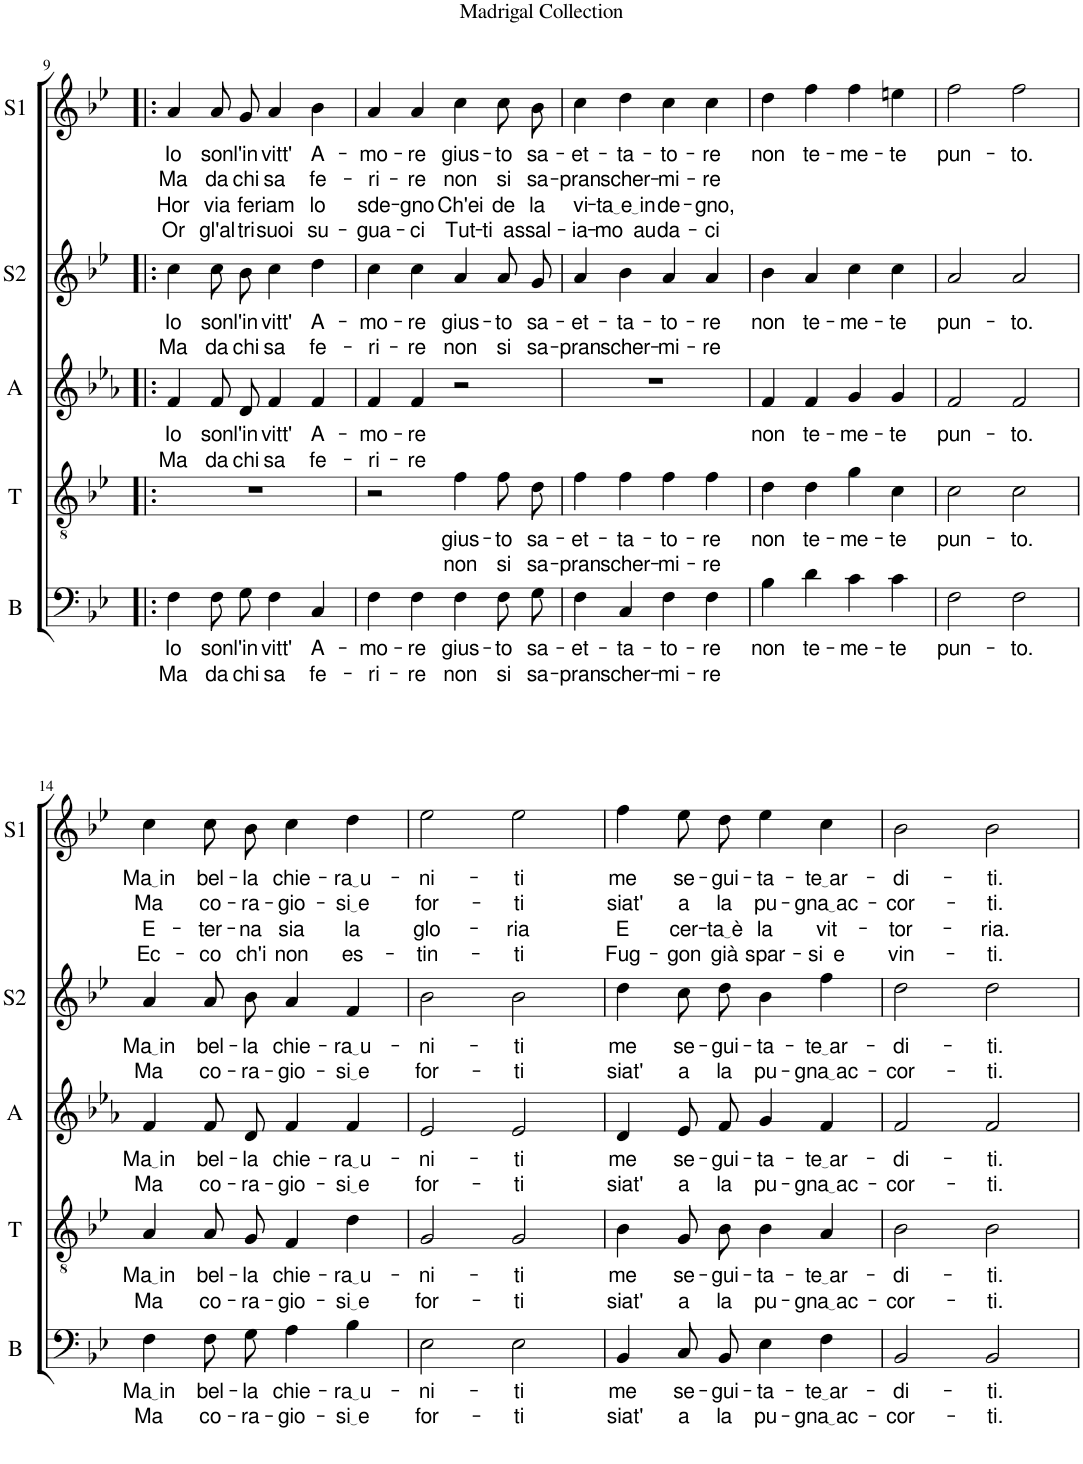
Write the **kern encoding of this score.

**kern	**text	**text	**kern	**text	**text	**kern	**text	**text	**kern	**text	**text	**kern	**text	**text	**text	**text
*part5	*part5	*part5	*part4	*part4	*part4	*part3	*part3	*part3	*part2	*part2	*part2	*part1	*part1	*part1	*part1	*part1
*staff5	*staff5	*staff5	*staff4	*staff4	*staff4	*staff3	*staff3	*staff3	*staff2	*staff2	*staff2	*staff1	*staff1	*staff1	*staff1	*staff1
*I"Basso	*	*	*I"Tenore	*	*	*I"Alto	*	*	*I"Quinto (S2)	*	*	*I"Canto  (S1)	*	*	*	*
*I'B	*	*	*I'T	*	*	*I'A	*	*	*I'S2	*	*	*I'S1	*	*	*	*
!!LO:PB:g=z
*clefF4	*	*	*clefGv2	*	*	*clefG2	*	*	*clefG2	*	*	*clefG2	*	*	*	*
*Trd12c21	*	*	*Trd8c14	*	*	*Trd5c9	*	*	*Trd1c2	*	*	*Trd1c2	*	*	*	*
*k[b-e-]	*	*	*k[b-e-]	*	*	*k[b-e-a-]	*	*	*k[b-e-]	*	*	*k[b-e-]	*	*	*	*
*M2/2	*	*	*M2/2	*	*	*M2/2	*	*	*M2/2	*	*	*M2/2	*	*	*	*
*met(c|)	*	*	*met(c|)	*	*	*met(c|)	*	*	*met(c|)	*	*	*met(c|)	*	*	*	*
=9!|:	=9!|:	=9!|:	=9!|:	=9!|:	=9!|:	=9!|:	=9!|:	=9!|:	=9!|:	=9!|:	=9!|:	=9!|:	=9!|:	=9!|:	=9!|:	=9!|:
!	!LO:LY:b	!LO:LY:b	!	!	!	!	!LO:LY:b	!LO:LY:b	!	!LO:LY:b	!LO:LY:b	!	!LO:LY:b	!LO:LY:b	!LO:LY:b	!LO:LY:b
4F\	Io	Ma	1r	.	.	4f/	Io	Ma	4cc\	Io	Ma	4a/	Io	Ma	Hor	Or
!	!LO:LY:b	!LO:LY:b	!	!	!	!	!LO:LY:b	!LO:LY:b	!	!LO:LY:b	!LO:LY:b	!	!LO:LY:b	!LO:LY:b	!LO:LY:b	!LO:LY:b
8F\L	son	da	.	.	.	8f/L	son	da	8cc\L	son	da	8a/L	son	da	via	gl'al-
!	!LO:LY:b	!LO:LY:b	!	!	!	!	!LO:LY:b	!LO:LY:b	!	!LO:LY:b	!LO:LY:b	!	!LO:LY:b	!LO:LY:b	!LO:LY:b	!LO:LY:b
8G\J	l'in-	chi	.	.	.	8d/J	l'in-	chi	8b-\J	l'in-	chi	8g/J	l'in-	chi	fe-	-tri
!	!LO:LY:b	!LO:LY:b	!	!	!	!	!LO:LY:b	!LO:LY:b	!	!LO:LY:b	!LO:LY:b	!	!LO:LY:b	!LO:LY:b	!LO:LY:b	!LO:LY:b
4F\	-vitt'	sa	.	.	.	4f/	-vitt'	sa	4cc\	-vitt'	sa	4a/	-vitt'	sa	riam	suoi
!	!LO:LY:b	!LO:LY:b	!	!	!	!	!LO:LY:b	!LO:LY:b	!	!LO:LY:b	!LO:LY:b	!	!LO:LY:b	!LO:LY:b	!LO:LY:b	!LO:LY:b
4C/	A-	fe-	.	.	.	4f/	A-	fe-	4dd\	A-	fe-	4b-\	A-	fe-	-lo	su-
=10	=10	=10	=10	=10	=10	=10	=10	=10	=10	=10	=10	=10	=10	=10	=10	=10
!	!LO:LY:b	!LO:LY:b	!	!	!	!	!LO:LY:b	!LO:LY:b	!	!LO:LY:b	!LO:LY:b	!	!LO:LY:b	!LO:LY:b	!LO:LY:b	!LO:LY:b
4F\	-mo-	-ri-	2r	.	.	4f/	-mo-	-ri-	4cc\	-mo-	-ri-	4a/	-mo-	-ri-	-sde-	-gua-
!	!LO:LY:b	!LO:LY:b	!	!	!	!	!LO:LY:b	!LO:LY:b	!	!LO:LY:b	!LO:LY:b	!	!LO:LY:b	!LO:LY:b	!LO:LY:b	!LO:LY:b
4F\	-re	-re	.	.	.	4f/	-re	-re	4cc\	-re	-re	4a/	-re	-re	gno	ci
!	!LO:LY:b	!LO:LY:b	!	!LO:LY:b	!LO:LY:b	!	!	!	!	!LO:LY:b	!LO:LY:b	!	!LO:LY:b	!LO:LY:b	!LO:LY:b	!LO:LY:b
4F\	gius-	non	4f\	gius-	non	2r	.	.	4a/	gius-	non	4cc\	gius-	non	Ch'ei	Tut-
!	!LO:LY:b	!LO:LY:b	!	!LO:LY:b	!LO:LY:b	!	!	!	!	!LO:LY:b	!LO:LY:b	!	!LO:LY:b	!LO:LY:b	!LO:LY:b	!LO:LY:b
8F\L	-to	si	8f\L	-to	si	.	.	.	8a/L	-to	si	8cc\L	-to	si	de	ti as-
!	!LO:LY:b	!LO:LY:b	!	!LO:LY:b	!LO:LY:b	!	!	!	!	!LO:LY:b	!LO:LY:b	!	!LO:LY:b	!LO:LY:b	!LO:LY:b	!LO:LY:b
8G\J	sa-	sa-	8d\J	sa-	sa-	.	.	.	8g/J	sa-	sa-	8b-\J	sa-	sa-	-la	sal-
=11	=11	=11	=11	=11	=11	=11	=11	=11	=11	=11	=11	=11	=11	=11	=11	=11
!	!LO:LY:b	!LO:LY:b	!	!LO:LY:b	!LO:LY:b	!	!	!	!	!LO:LY:b	!LO:LY:b	!	!LO:LY:b	!LO:LY:b	!LO:LY:b	!LO:LY:b
4F\	-et-	-pran	4f\	-et-	-pran	1r	.	.	4a/	-et-	-pran	4cc\	-et-	-pran	vi-	-ia-
!	!LO:LY:b	!LO:LY:b	!	!LO:LY:b	!LO:LY:b	!	!	!	!	!LO:LY:b	!LO:LY:b	!	!LO:LY:b	!LO:LY:b	!LO:LY:b	!LO:LY:b
4C/	-ta-	scher-	4f\	-ta-	scher-	.	.	.	4b-\	-ta-	scher-	4dd\	-ta-	scher-	ta e in	mo au-
!	!LO:LY:b	!LO:LY:b	!	!LO:LY:b	!LO:LY:b	!	!	!	!	!LO:LY:b	!LO:LY:b	!	!LO:LY:b	!LO:LY:b	!LO:LY:b	!LO:LY:b
4F\	-to-	-mi-	4f\	-to-	-mi-	.	.	.	4a/	-to-	-mi-	4cc\	-to-	-mi-	de-	-da-
!	!LO:LY:b	!LO:LY:b	!	!LO:LY:b	!LO:LY:b	!	!	!	!	!LO:LY:b	!LO:LY:b	!	!LO:LY:b	!LO:LY:b	!LO:LY:b	!LO:LY:b
4F\	-re	-re	4f\	-re	-re	.	.	.	4a/	-re	-re	4cc\	-re	-re	gno,	ci
=12	=12	=12	=12	=12	=12	=12	=12	=12	=12	=12	=12	=12	=12	=12	=12	=12
!	!LO:LY:b	!	!	!LO:LY:b	!	!	!LO:LY:b	!	!	!LO:LY:b	!	!	!LO:LY:b	!	!	!
4B-\	non	.	4d\	non	.	4f/	non	.	4b-\	non	.	4dd\	non	.	.	.
!	!LO:LY:b	!	!	!LO:LY:b	!	!	!LO:LY:b	!	!	!LO:LY:b	!	!	!LO:LY:b	!	!	!
4d\	te-	.	4d\	te-	.	4f/	te-	.	4a/	te-	.	4ff\	te-	.	.	.
!	!LO:LY:b	!	!	!LO:LY:b	!	!	!LO:LY:b	!	!	!LO:LY:b	!	!	!LO:LY:b	!	!	!
4c\	-me-	.	4g\	-me-	.	4g/	-me-	.	4cc\	-me-	.	4ff\	-me-	.	.	.
!	!LO:LY:b	!	!	!LO:LY:b	!	!	!LO:LY:b	!	!	!LO:LY:b	!	!	!LO:LY:b	!	!	!
4c\	-te	.	4c\	-te	.	4g/	-te	.	4cc\	-te	.	4een\	-te	.	.	.
=13	=13	=13	=13	=13	=13	=13	=13	=13	=13	=13	=13	=13	=13	=13	=13	=13
!	!LO:LY:b	!	!	!LO:LY:b	!	!	!LO:LY:b	!	!	!LO:LY:b	!	!	!LO:LY:b	!	!	!
2F\	pun-	.	2c\	pun-	.	2f/	pun-	.	2a/	pun-	.	2ff\	pun-	.	.	.
!	!LO:LY:b	!	!	!LO:LY:b	!	!	!LO:LY:b	!	!	!LO:LY:b	!	!	!LO:LY:b	!	!	!
2F\	-to.	.	2c\	-to.	.	2f/	-to.	.	2a/	-to.	.	2ff\	-to.	.	.	.
!!LO:LB:g=z
=14	=14	=14	=14	=14	=14	=14	=14	=14	=14	=14	=14	=14	=14	=14	=14	=14
!	!LO:LY:b	!LO:LY:b	!	!LO:LY:b	!LO:LY:b	!	!LO:LY:b	!LO:LY:b	!	!LO:LY:b	!LO:LY:b	!	!LO:LY:b	!LO:LY:b	!LO:LY:b	!LO:LY:b
4F\	Ma in	Ma	4A/	Ma in	Ma	4f/	Ma in	Ma	4a/	Ma in	Ma	4cc\	Ma in	Ma	E-	-Ec-
!	!LO:LY:b	!LO:LY:b	!	!LO:LY:b	!LO:LY:b	!	!LO:LY:b	!LO:LY:b	!	!LO:LY:b	!LO:LY:b	!	!LO:LY:b	!LO:LY:b	!LO:LY:b	!LO:LY:b
8F\L	bel-	co-	8A/L	bel-	co-	8f/L	bel-	co-	8a/L	bel-	co-	8cc\L	bel-	co-	-ter-	-co
!	!LO:LY:b	!LO:LY:b	!	!LO:LY:b	!LO:LY:b	!	!LO:LY:b	!LO:LY:b	!	!LO:LY:b	!LO:LY:b	!	!LO:LY:b	!LO:LY:b	!LO:LY:b	!LO:LY:b
8G\J	-la	-ra-	8G/J	-la	-ra-	8d/J	-la	-ra-	8b-/J	-la	-ra-	8b-\J	-la	-ra-	-na	ch'i
!	!LO:LY:b	!LO:LY:b	!	!LO:LY:b	!LO:LY:b	!	!LO:LY:b	!LO:LY:b	!	!LO:LY:b	!LO:LY:b	!	!LO:LY:b	!LO:LY:b	!LO:LY:b	!LO:LY:b
4A\	chie-	-gio-	4F/	chie-	-gio-	4f/	chie-	-gio-	4a/	chie-	-gio-	4cc\	chie-	-gio-	-sia	non
!	!LO:LY:b	!LO:LY:b	!	!LO:LY:b	!LO:LY:b	!	!LO:LY:b	!LO:LY:b	!	!LO:LY:b	!LO:LY:b	!	!LO:LY:b	!LO:LY:b	!LO:LY:b	!LO:LY:b
4B-\	ra u	si e	4d\	ra u	si e	4f/	ra u	si e	4f/	ra u	si e	4dd\	ra u	si e	la	es-
=15	=15	=15	=15	=15	=15	=15	=15	=15	=15	=15	=15	=15	=15	=15	=15	=15
!	!LO:LY:b	!LO:LY:b	!	!LO:LY:b	!LO:LY:b	!	!LO:LY:b	!LO:LY:b	!	!LO:LY:b	!LO:LY:b	!	!LO:LY:b	!LO:LY:b	!LO:LY:b	!LO:LY:b
2E-\	-ni-	for-	2G/	-ni-	for-	2e-/	-ni-	for-	2b-\	-ni-	for-	2ee-\	-ni-	for-	-glo-	-tin-
!	!LO:LY:b	!LO:LY:b	!	!LO:LY:b	!LO:LY:b	!	!LO:LY:b	!LO:LY:b	!	!LO:LY:b	!LO:LY:b	!	!LO:LY:b	!LO:LY:b	!LO:LY:b	!LO:LY:b
2E-\	-ti	-ti	2G/	-ti	-ti	2e-/	-ti	-ti	2b-\	-ti	-ti	2ee-\	-ti	-ti	ria	ti
=16	=16	=16	=16	=16	=16	=16	=16	=16	=16	=16	=16	=16	=16	=16	=16	=16
!	!LO:LY:b	!LO:LY:b	!	!LO:LY:b	!LO:LY:b	!	!LO:LY:b	!LO:LY:b	!	!LO:LY:b	!LO:LY:b	!	!LO:LY:b	!LO:LY:b	!LO:LY:b	!LO:LY:b
4BB-/	me	siat'	4B-\	me	siat'	4d/	me	siat'	4dd\	me	siat'	4ff\	me	siat'	-E	Fug-
!	!LO:LY:b	!LO:LY:b	!	!LO:LY:b	!LO:LY:b	!	!LO:LY:b	!LO:LY:b	!	!LO:LY:b	!LO:LY:b	!	!LO:LY:b	!LO:LY:b	!LO:LY:b	!LO:LY:b
8C/L	se-	a	8G/L	se-	a	8e-/L	se-	a	8cc\L	se-	a	8ee-\L	se-	a	cer-	-gon
!	!LO:LY:b	!LO:LY:b	!	!LO:LY:b	!LO:LY:b	!	!LO:LY:b	!LO:LY:b	!	!LO:LY:b	!LO:LY:b	!	!LO:LY:b	!LO:LY:b	!LO:LY:b	!LO:LY:b
8BB-/J	-gui-	la	8B-/J	-gui-	la	8f/J	-gui-	la	8dd\J	-gui-	la	8dd\J	-gui-	la	ta è	già
!	!LO:LY:b	!LO:LY:b	!	!LO:LY:b	!LO:LY:b	!	!LO:LY:b	!LO:LY:b	!	!LO:LY:b	!LO:LY:b	!	!LO:LY:b	!LO:LY:b	!LO:LY:b	!LO:LY:b
4E-\	-ta-	pu-	4B-\	-ta-	pu-	4g/	-ta-	pu-	4b-\	-ta-	pu-	4ee-\	-ta-	pu-	-la	spar-
!	!LO:LY:b	!LO:LY:b	!	!LO:LY:b	!LO:LY:b	!	!LO:LY:b	!LO:LY:b	!	!LO:LY:b	!LO:LY:b	!	!LO:LY:b	!LO:LY:b	!LO:LY:b	!LO:LY:b
4F\	te ar	gna ac	4A/	te ar	gna ac	4f/	te ar	gna ac	4ff\	te ar	gna ac	4cc\	te ar	gna ac	-vit-	-si e
=17	=17	=17	=17	=17	=17	=17	=17	=17	=17	=17	=17	=17	=17	=17	=17	=17
!	!LO:LY:b	!LO:LY:b	!	!LO:LY:b	!LO:LY:b	!	!LO:LY:b	!LO:LY:b	!	!LO:LY:b	!LO:LY:b	!	!LO:LY:b	!LO:LY:b	!LO:LY:b	!LO:LY:b
2BB-/	-di-	-cor-	2B-\	-di-	-cor-	2f/	-di-	-cor-	2dd\	-di-	-cor-	2b-\	-di-	-cor-	-tor-	-vin-
!	!LO:LY:b	!LO:LY:b	!	!LO:LY:b	!LO:LY:b	!	!LO:LY:b	!LO:LY:b	!	!LO:LY:b	!LO:LY:b	!	!LO:LY:b	!LO:LY:b	!LO:LY:b	!LO:LY:b
2BB-/	-ti.	-ti.	2B-\	-ti.	-ti.	2f/	-ti.	-ti.	2dd\	-ti.	-ti.	2b-\	-ti.	-ti.	ria.	ti.
=	=	=	=	=	=	=	=	=	=	=	=	=	=	=	=	=
*-	*-	*-	*-	*-	*-	*-	*-	*-	*-	*-	*-	*-	*-	*-	*-	*-
